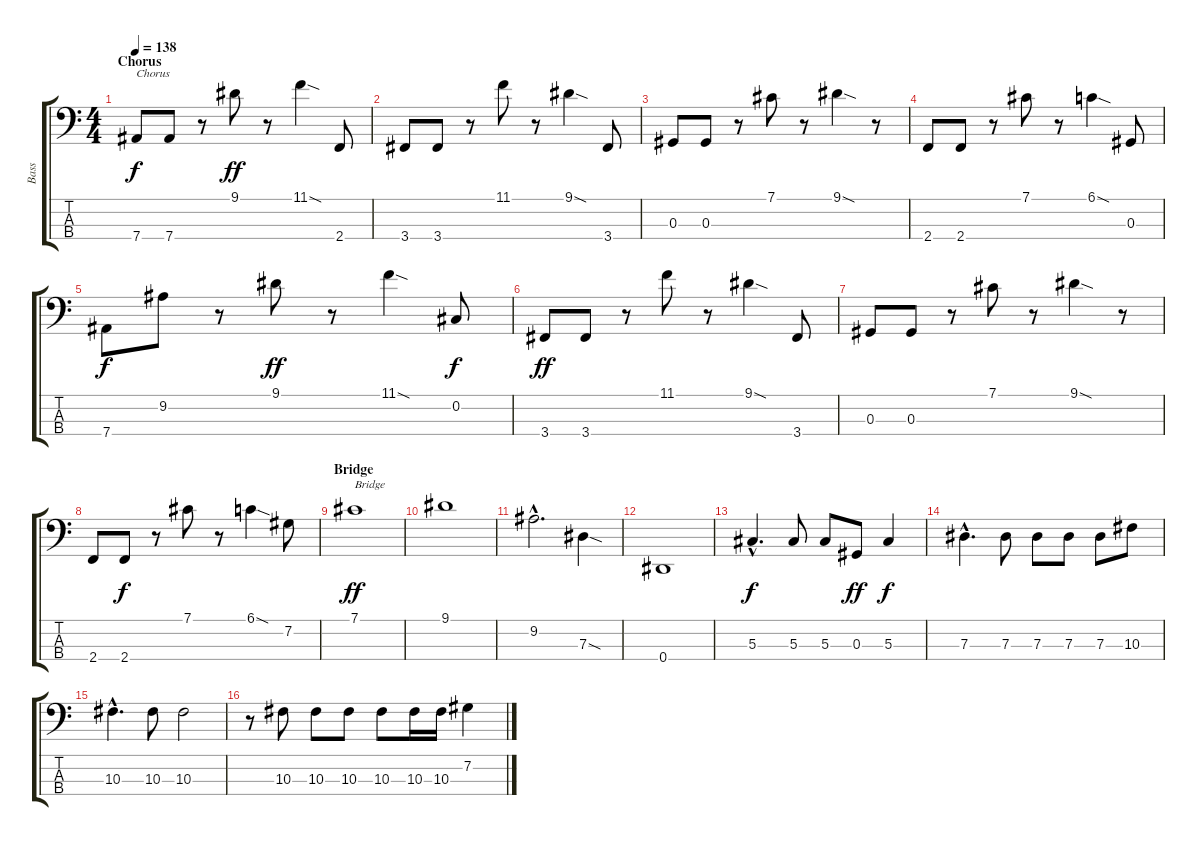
\track ("Bass" "Bass") {instrument electricbassfinger}
\staff {score tabs}
\tuning (Gb2 Db2 Ab1 Eb1) {hide}
\ts (4 4)
\section ("" "Chorus")
\tempo 138
\clef f4
\ks c
7.4.8{txt "Chorus" dy f} 7.4.8 r.8 9.1.8{dy ff} r.8 11.1{sod}.4 2.4.8 |
3.4.8 3.4.8 r.8 11.1.8 r.8 9.1{sod}.4 3.4.8 |
0.3.8 0.3.8 r.8 7.1.8 r.8 9.1{sod}.4 r.8 |
2.4.8 2.4.8 r.8 7.1.8 r.8 6.1{sod}.4 0.3.8 |
7.4.8{dy f} 9.2.8 r.8 9.1.8{dy ff} r.8 11.1{sod}.4 0.2.8{dy f} |
3.4.8{dy ff} 3.4.8 r.8 11.1.8 r.8 9.1{sod}.4 3.4.8 |
0.3.8 0.3.8 r.8 7.1.8 r.8 9.1{sod}.4 r.8 |
2.4.8 2.4.8{dy f} r.8 7.1.8 r.8 6.1{sod}.4 7.2.8 |
\section ("" "Bridge")
7.1.1{txt "Bridge" dy ff} |
9.1.1 |
9.2{hac}.2{d} 7.3{sod}.4 |
0.4.1 |
5.3{hac}.4{d dy f} 5.3.8 5.3.8 0.3.8{dy ff} 5.3.4{dy f} |
7.3{hac}.4{d} 7.3.8 7.3.8 7.3.8 7.3.8 10.3.8 |
10.3{hac}.4{d} 10.3.8 10.3.2 |
r.8 10.3.8 10.3.8 10.3.8 10.3.8 10.3.16 10.3.16 7.2.4
